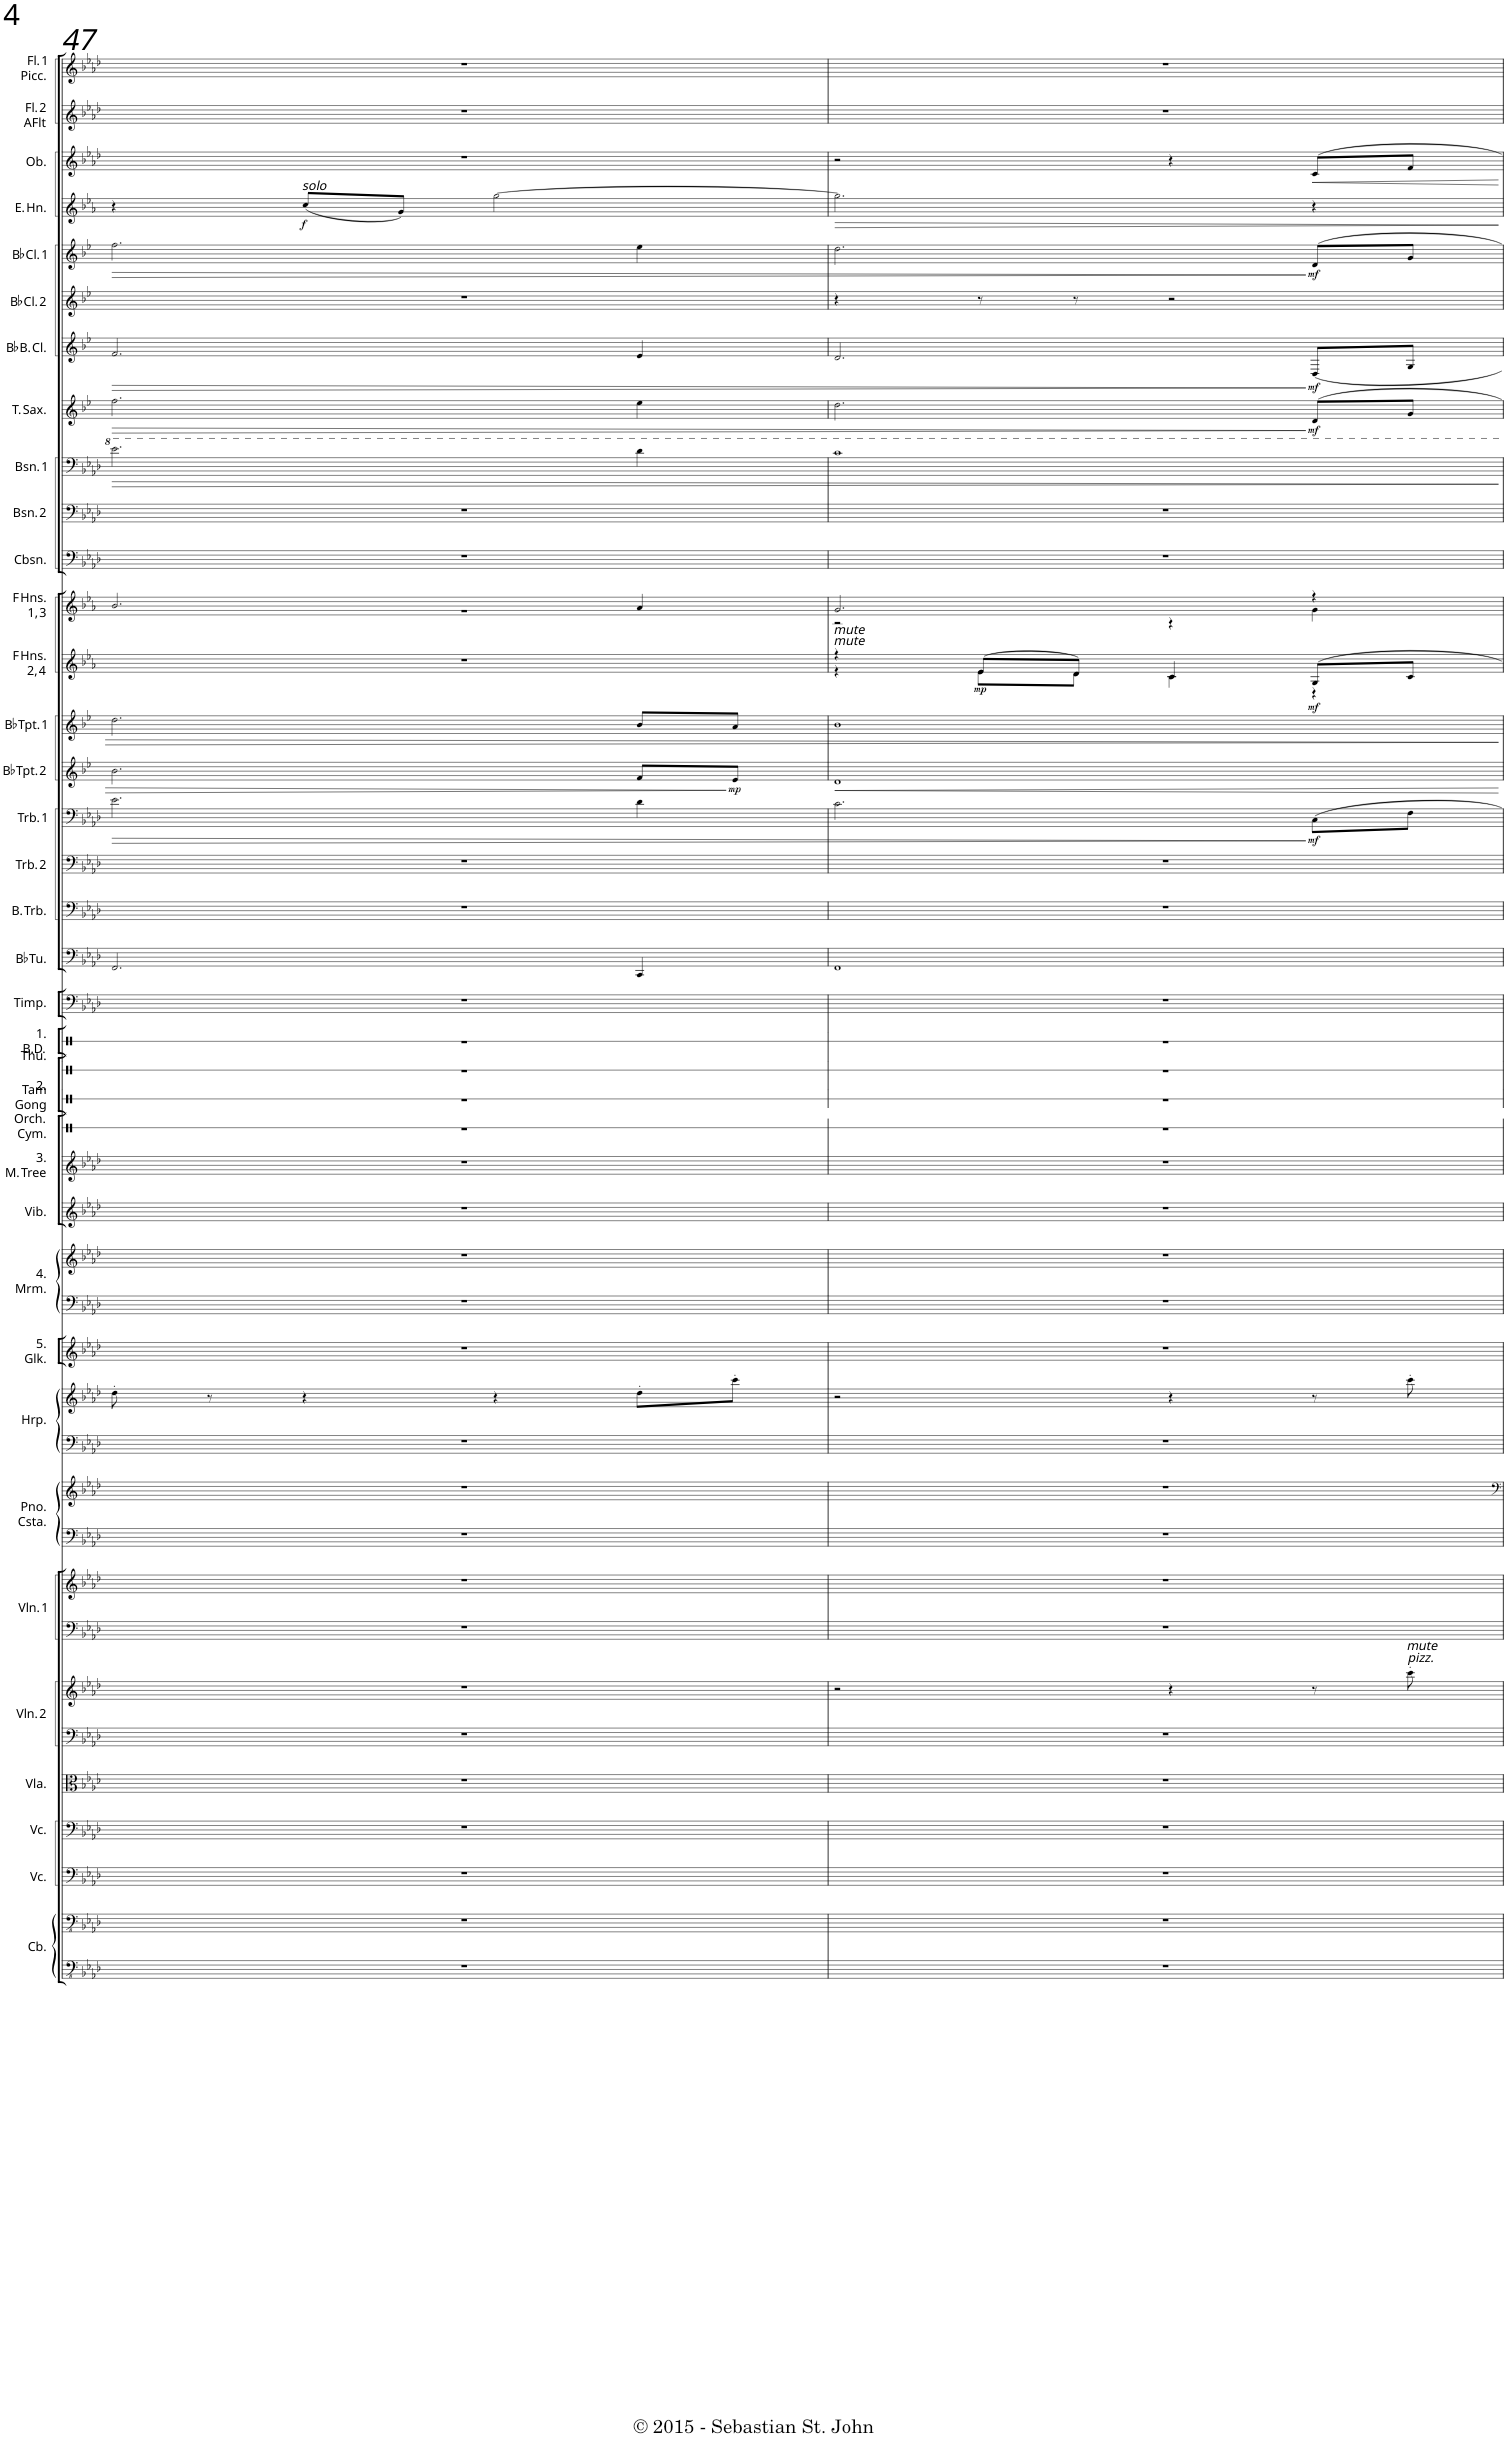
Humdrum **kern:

**kern	**kern	**kern	**kern	**kern	**kern	**kern	**kern	**kern	**kern	**kern	**kern	**kern	**kern	**kern	**kern	**kern	**kern	**kern	**kern	**kern	**kern	**kern	**kern	**kern	**kern	**kern	**dynam	**kern	**dynam	**kern	**kern	**dynam	**kern	**kern	**kern	**kern	**dynam	**kern	**dynam	**kern	**dynam	**kern	**kern	**dynam	**kern	**dynam	**kern	**dynam	**kern	**kern
*part36	*part36	*part35	*part34	*part33	*part32	*part32	*part31	*part31	*part30	*part30	*part29	*part29	*part28	*part27	*part27	*part26	*part25	*part24	*part23	*part22	*part21	*part20	*part19	*part18	*part17	*part16	*part16	*part15	*part15	*part14	*part13	*part13	*part12	*part11	*part10	*part9	*part9	*part8	*part8	*part7	*part7	*part6	*part5	*part5	*part4	*part4	*part3	*part3	*part2	*part1
*staff42	*staff41	*staff40	*staff39	*staff38	*staff37	*staff36	*staff35	*staff34	*staff33	*staff32	*staff31	*staff30	*staff29	*staff28	*staff27	*staff26	*staff25	*staff24	*staff23	*staff22	*staff21	*staff20	*staff19	*staff18	*staff17	*staff16	*staff16	*staff15	*staff15	*staff14	*staff13	*staff13	*staff12	*staff11	*staff10	*staff9	*staff9	*staff8	*staff8	*staff7	*staff7	*staff6	*staff5	*staff5	*staff4	*staff4	*staff3	*staff3	*staff2	*staff1
*I"Contrabass	*	*I"Violoncello	*I"Violoncello	*I"Viola	*I"Violin 2	*	*I"Violin 1	*	*I"Piano Celesta	*	*I"Harp	*	*I"5. Glockenspiel	*I"4. Marimba	*	*I"Vibraphone	*I"3. Mark Tree	*I"Orchestra Cymbals	*I"Tam-Tam Big Gong	*I"Thundersheet  2.	*I"1. Bass Drum	*I"Timpani	*I"Bb Tuba	*I"Bass Trombone	*I"Trombone 2	*I"Trombone 1	*	*I"Bb Trumpet 2	*	*I"Bb Trumpet 1	*I"F Horns 2, 4	*	*I"F Horns 1, 3	*I"Contrabassoon	*I"Bassoon 2	*I"Bassoon 1	*	*I"Tenor Saxophone	*	*I"Bb Bass Clarinet	*	*I"Bb Clarinet 2	*I"Bb Clarinet 1	*	*I"English Horn	*	*I"Oboe	*	*I"Flute 2 Alto Flt.	*I"Flute 1 Piccolo
*I'Cb.	*	*I'Vc.	*I'Vc.	*I'Vla.	*I'Vln. 2	*	*I'Vln. 1	*	*I'Pno. Csta.	*	*I'Hrp.	*	*I'5. Glk.	*I'4. Mrm.	*	*I'Vib.	*I'3. M. Tree	*I'Orch.  Cym.	*I'Tam Gong	*I'Thu.  2.	*I'1. B.D.	*I'Timp.	*I'Bb Tu.	*I'B. Trb.	*I'Trb. 2	*I'Trb. 1	*	*I'Bb Tpt. 2	*	*I'Bb Tpt. 1	*I'F Hns. 2, 4	*	*I'F Hns. 1, 3	*I'Cbsn.	*I'Bsn. 2	*I'Bsn. 1	*	*I'T. Sax.	*	*I'Bb B. Cl.	*	*I'Bb Cl. 2	*I'Bb Cl. 1	*	*I'E. Hn.	*	*I'Ob.	*	*I'Fl. 2 AFlt	*I'Fl. 1 Picc.
!!LO:PB:g=z
*clefFv4	*clefFv4	*clefF4	*clefF4	*clefC3	*clefF4	*clefG2	*clefF4	*clefG2	*clefF4	*clefG2	*clefF4	*clefG2	*clefG2	*clefF4	*clefG2	*clefG2	*clefG2	*clefX	*clefX	*clefX	*clefX	*clefF4	*clefF4	*clefF4	*clefF4	*clefF4	*	*clefG2	*	*clefG2	*clefG2	*	*clefG2	*clefF4	*clefF4	*clefF4	*	*clefG2	*	*clefG2	*	*clefG2	*clefG2	*	*clefG2	*	*clefG2	*	*clefG2	*clefG2
*	*	*	*	*	*	*	*	*	*	*	*	*	*Trd-14c-24	*	*	*	*	*	*	*	*	*	*	*	*	*	*	*Trd1c2	*	*Trd1c2	*Trd4c7	*	*Trd4c7	*Trd7c12	*	*	*	*Trd8c14	*	*Trd8c14	*	*Trd1c2	*Trd1c2	*	*Trd4c7	*	*	*	*	*
*k[b-e-a-d-]	*k[b-e-a-d-]	*k[b-e-a-d-]	*k[b-e-a-d-]	*k[b-e-a-d-]	*k[b-e-a-d-]	*k[b-e-a-d-]	*k[b-e-a-d-]	*k[b-e-a-d-]	*k[b-e-a-d-]	*k[b-e-a-d-]	*k[b-e-a-d-]	*k[b-e-a-d-]	*k[b-e-a-d-]	*k[b-e-a-d-]	*k[b-e-a-d-]	*k[b-e-a-d-]	*k[b-e-a-d-]	*k[]	*k[]	*k[]	*k[]	*k[b-e-a-d-]	*k[b-e-a-d-]	*k[b-e-a-d-]	*k[b-e-a-d-]	*k[b-e-a-d-]	*	*k[b-e-]	*	*k[b-e-]	*k[b-e-a-]	*	*k[b-e-a-]	*k[b-e-a-d-]	*k[b-e-a-d-]	*k[b-e-a-d-]	*	*k[b-e-]	*	*k[b-e-]	*	*k[b-e-]	*k[b-e-]	*	*k[b-e-a-]	*	*k[b-e-a-d-]	*	*k[b-e-a-d-]	*k[b-e-a-d-]
*M4/4	*M4/4	*M4/4	*M4/4	*M4/4	*M4/4	*M4/4	*M4/4	*M4/4	*M4/4	*M4/4	*M4/4	*M4/4	*M4/4	*M4/4	*M4/4	*M4/4	*M4/4	*M4/4	*M4/4	*M4/4	*M4/4	*M4/4	*M4/4	*M4/4	*M4/4	*M4/4	*	*M4/4	*	*M4/4	*M4/4	*	*M4/4	*M4/4	*M4/4	*M4/4	*	*M4/4	*	*M4/4	*	*M4/4	*M4/4	*	*M4/4	*	*M4/4	*	*M4/4	*M4/4
=47	=47	=47	=47	=47	=47	=47	=47	=47	=47	=47	=47	=47	=47	=47	=47	=47	=47	=47	=47	=47	=47	=47	=47	=47	=47	=47	=47	=47	=47	=47	=47	=47	=47	=47	=47	=47	=47	=47	=47	=47	=47	=47	=47	=47	=47	=47	=47	=47	=47	=47
*	*	*	*	*	*	*	*	*	*	*	*	*	*	*	*	*	*	*	*	*	*	*	*	*	*	*	*	*	*	*	*	*	*^	*	*	*	*	*	*	*	*	*	*	*	*	*	*	*	*	*
!	!	!	!	!	!	!	!	!	!	!	!	!	!	!	!	!	!	!	!	!	!	!	!	!	!	!	!	!	!	!	!	!	!	!	!	!	!	!LO:HP:b	!	!LO:HP:b	!	!LO:HP:b	!	!	!LO:HP:b	!	!	!	!	!	!
1r	1r	1r	1r	1r	1r	1r	1r	1r	1r	1r	1r	8dd-'\	1r	1r	1r	1r	1r	1r	1r	1r	1r	1r	2.FF/	1r	1r	2.e-\	.	2.b-\	.	2.dd\	1r	.	2.b-/	1r	1r	1r	2.ee-\	>	2.ff\	>	2.f/	>	1r	2.ff\	>	4r	.	1r	.	1r	1r
.	.	.	.	.	.	.	.	.	.	.	.	8r	.	.	.	.	.	.	.	.	.	.	.	.	.	.	.	.	.	.	.	.	.	.	.	.	.	.	.	.	.	.	.	.	.	.	.	.	.	.	.
!	!	!	!	!	!	!	!	!	!	!	!	!	!	!	!	!	!	!	!	!	!	!	!	!	!	!	!	!	!	!	!	!	!	!	!	!	!	!	!	!	!	!	!	!	!	!LO:TX:a:i:t=solo	!	!	!	!	!
!	!	!	!	!	!	!	!	!	!	!	!	!	!	!	!	!	!	!	!	!	!	!	!	!	!	!	!	!	!	!	!	!	!	!	!	!	!	!	!	!	!	!	!	!	!	!	!LO:DY:b	!	!	!	!
.	.	.	.	.	.	.	.	.	.	.	.	4r	.	.	.	.	.	.	.	.	.	.	.	.	.	.	.	.	.	.	.	.	.	.	.	.	.	.	.	.	.	.	.	.	.	(<8cc/L	f	.	.	.	.
.	.	.	.	.	.	.	.	.	.	.	.	.	.	.	.	.	.	.	.	.	.	.	.	.	.	.	.	.	.	.	.	.	.	.	.	.	.	.	.	.	.	.	.	.	.	8g/J)	.	.	.	.	.
.	.	.	.	.	.	.	.	.	.	.	.	4r	.	.	.	.	.	.	.	.	.	.	.	.	.	.	.	.	.	.	.	.	.	.	.	.	.	.	.	.	.	.	.	.	.	[2gg\	.	.	.	.	.
.	.	.	.	.	.	.	.	.	.	.	.	8dd-'\L	.	.	.	.	.	.	.	.	.	.	4CC/	.	.	4d-\	.	8f/L	.	8b-/L	.	.	4a-/	.	.	.	4dd-\	.	4ee-\	.	4e-/	.	.	4ee-\	.	.	.	.	.	.	.
!	!	!	!	!	!	!	!	!	!	!	!	!	!	!	!	!	!	!	!	!	!	!	!	!	!	!	!	!	!LO:DY:b	!	!	!	!	!	!	!	!	!	!	!	!	!	!	!	!	!	!	!	!	!	!
.	.	.	.	.	.	.	.	.	.	.	.	8ccc'\J	.	.	.	.	.	.	.	.	.	.	.	.	.	.	.	8e-/J	mp	8a/J	.	.	.	.	.	.	.	.	.	.	.	.	.	.	.	.	.	.	.	.	.
=48	=48	=48	=48	=48	=48	=48	=48	=48	=48	=48	=48	=48	=48	=48	=48	=48	=48	=48	=48	=48	=48	=48	=48	=48	=48	=48	=48	=48	=48	=48	=48	=48	=48	=48	=48	=48	=48	=48	=48	=48	=48	=48	=48	=48	=48	=48	=48	=48	=48	=48	=48
*	*	*	*	*	*	*	*	*	*	*	*	*	*	*	*	*	*	*	*	*	*	*	*	*	*	*	*	*	*	*	*^	*	*	*	*	*	*	*	*	*	*	*	*	*	*	*	*	*	*	*	*
!	!	!	!	!	!	!	!	!	!	!	!	!	!	!	!	!	!	!	!	!	!	!	!	!	!	!	!	!	!	!	!LO:TX:a:i:t=mute	!	!	!	!	!	!	!	!	!	!	!	!	!	!	!	!	!	!	!	!	!
!	!	!	!	!	!	!	!	!	!	!	!	!	!	!	!	!	!	!	!	!	!	!	!	!	!	!	!	!	!	!	!LO:TX:a:i:t=mute	!	!	!	!	!	!	!	!	!	!	!	!	!	!	!	!	!	!	!	!	!
!	!	!	!	!	!	!	!	!	!	!	!	!	!	!	!	!	!	!	!	!	!	!	!	!	!	!	!	!	!	!	!	!	!	!	!	!	!	!	!	!	!	!	!	!	!	!	!	!LO:HP:b	!	!	!	!
1r	1r	1r	1r	1r	1r	2r	1r	1r	1r	1r	1r	2r	1r	1r	1r	1r	1r	1r	1r	1r	1r	1r	1FF	1r	1r	2.c\	.	1d	.	1b-	4r	4r	.	2.g/	2r	1r	1r	1cc	.	2.dd\	.	2.d/	.	4r	2.dd\	.	2.gg\]	>	2r	.	1r	1r
!	!	!	!	!	!	!	!	!	!	!	!	!	!	!	!	!	!	!	!	!	!	!	!	!	!	!	!	!	!	!	!	!	!LO:DY:b	!	!	!	!	!	!	!	!	!	!	!	!	!	!	!	!	!	!	!
.	.	.	.	.	.	.	.	.	.	.	.	.	.	.	.	.	.	.	.	.	.	.	.	.	.	.	.	.	.	.	(>8e-/L	8e-\L	mp	.	.	.	.	.	.	.	.	.	.	8r	.	.	.	.	.	.	.	.
.	.	.	.	.	.	.	.	.	.	.	.	.	.	.	.	.	.	.	.	.	.	.	.	.	.	.	.	.	.	.	8d/J)	8d\J	.	.	.	.	.	.	.	.	.	.	.	8r	.	.	.	.	.	.	.	.
.	.	.	.	.	.	4r	.	.	.	.	.	4r	.	.	.	.	.	.	.	.	.	.	.	.	.	.	.	.	.	.	4c/	4c\	.	.	4r	.	.	.	.	.	.	.	.	2r	.	.	.	.	4r	.	.	.
!	!	!	!	!	!	!	!	!	!	!	!	!	!	!	!	!	!	!	!	!	!	!	!	!	!	!	!LO:DY:b	!	!	!	!	!	!LO:DY:b	!	!	!	!	!	!	!	!LO:DY:n=1:b	!	!LO:DY:n=1:b	!	!	!LO:DY:n=1:b	!	!	!	!LO:HP:b	!	!
.	.	.	.	.	.	8r	.	.	.	.	.	8r	.	.	.	.	.	.	.	.	.	.	.	.	.	8C\L	mf	.	.	.	8G/L	4r	mf	4r	4g\	.	.	.	.	8d/L	] mf	8D/L	] mf	.	8d/L	] mf	4r	.	8c/L	<	.	.
!	!	!	!	!	!	!LO:TX:a:i:t=pizz.	!	!	!	!	!	!	!	!	!	!	!	!	!	!	!	!	!	!	!	!	!	!	!	!	!	!	!	!	!	!	!	!	!	!	!	!	!	!	!	!	!	!	!	!	!	!
!	!	!	!	!	!	!LO:TX:a:i:t=mute	!	!	!	!	!	!	!	!	!	!	!	!	!	!	!	!	!	!	!	!	!	!	!	!	!	!	!	!	!	!	!	!	!	!	!	!	!	!	!	!	!	!	!	!	!	!
.	.	.	.	.	.	8ccc'\	.	.	.	.	.	8ccc'\	.	.	.	.	.	.	.	.	.	.	.	.	.	8F\J	.	.	.	.	8c/J	.	.	.	.	.	.	.	.	8g/J	.	8G/J	.	.	8g/J	.	.	.	8f/J	.	.	.
*	*	*	*	*	*	*	*	*	*	*	*	*	*	*	*	*	*	*	*	*	*	*	*	*	*	*	*	*	*	*	*v	*v	*	*	*	*	*	*	*	*	*	*	*	*	*	*	*	*	*	*	*	*
*	*	*	*	*	*	*	*	*	*	*	*	*	*	*	*	*	*	*	*	*	*	*	*	*	*	*	*	*	*	*	*	*	*v	*v	*	*	*	*	*	*	*	*	*	*	*	*	*	*	*	*	*
.	.	.	.	.	.	.	.	.	.	.	.	.	.	.	.	.	.	.	.	.	.	.	.	.	.	.	.	.	.	.	.	.	.	.	.	.	]	.	.	.	.	.	.	.	.	]	.	[	.	.
=	=	=	=	=	=	=	=	=	=	=	=	=	=	=	=	=	=	=	=	=	=	=	=	=	=	=	=	=	=	=	=	=	=	=	=	=	=	=	=	=	=	=	=	=	=	=	=	=	=	=
*-	*-	*-	*-	*-	*-	*-	*-	*-	*-	*-	*-	*-	*-	*-	*-	*-	*-	*-	*-	*-	*-	*-	*-	*-	*-	*-	*-	*-	*-	*-	*-	*-	*-	*-	*-	*-	*-	*-	*-	*-	*-	*-	*-	*-	*-	*-	*-	*-	*-	*-
